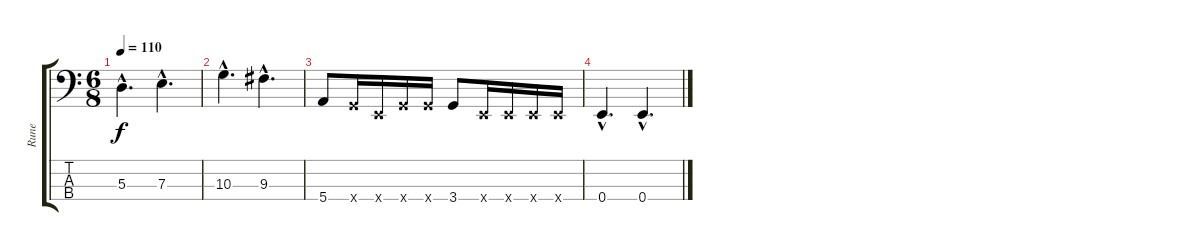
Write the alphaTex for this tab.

\track ("Rune" "Rune") {instrument electricbassfinger}
\staff {score tabs}
\tuning (G2 D2 A1 E1) {hide}
\ts (6 8)
\tempo 110
\clef f4
\ks c
5.3{hac}.4{d dy f} 7.3{hac}.4{d} |
10.3{hac}.4{d} 9.3{hac}.4{d} |
5.4.8 3.4{x}.16 0.4{x}.16 3.4{x}.16 3.4{x}.16 3.4.8 0.4{x}.16 0.4{x}.16 0.4{x}.16 0.4{x}.16 |
0.4{hac}.4{d} 0.4{hac}.4{d}
